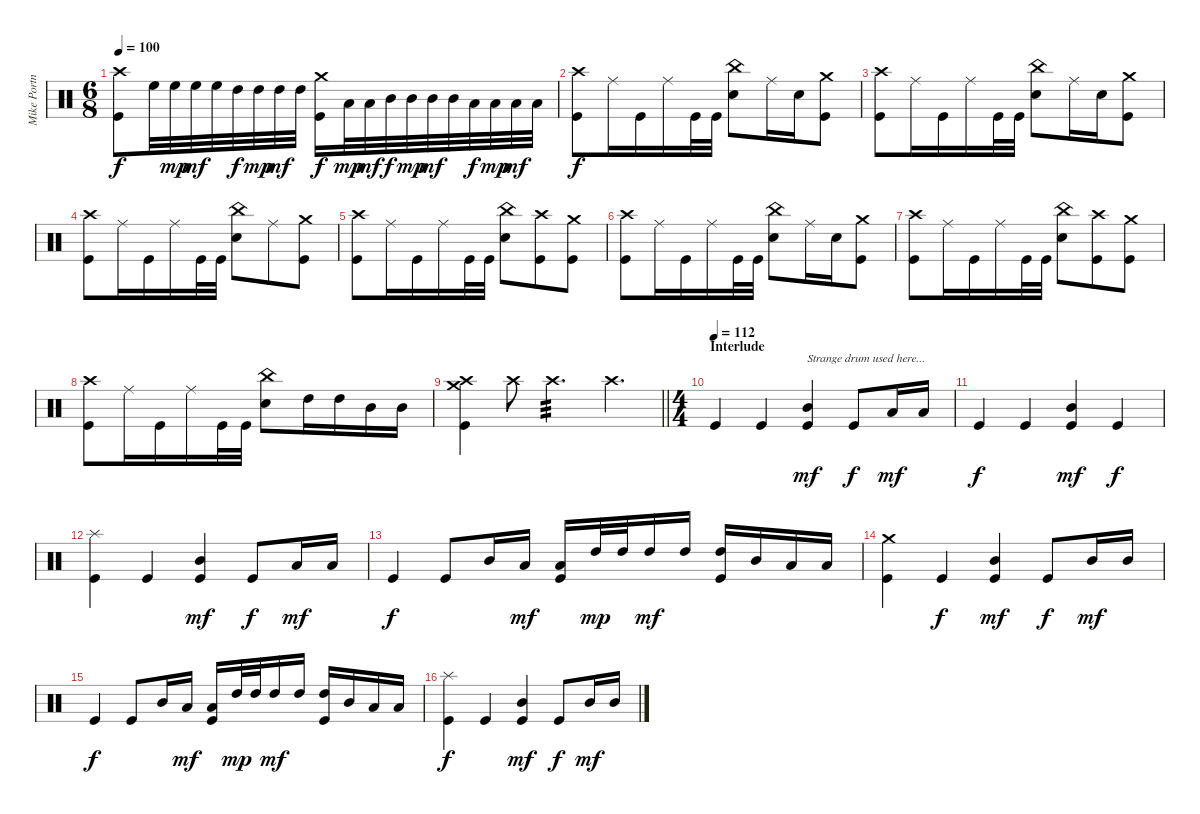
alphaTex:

\track ("Mike Portnoy" "Mike Portn") {instrument percussion}
\staff {score}
\articulation defaults
\ts (6 8)
\tempo 100
\clef neutral
\ks c
("Crash high (hit)" "Kick (hit)").8{dy f} "High Floor Tom (hit)".32 "High Floor Tom (hit)".32{dy mp} "High Floor Tom (hit)".32{dy mf} "High Floor Tom (hit)".32 "High Tom (hit)".32{dy f} "High Tom (hit)".32{dy mp} "High Tom (hit)".32{dy mf} "High Tom (hit)".32 ("Crash medium (hit)" "Kick (hit)").16{dy f} "Low Tom (hit)".32{dy mp} "Low Tom (hit)".32{dy mf} "Mid Tom (hit)".32{dy f} "Mid Tom (hit)".32{dy mp} "Mid Tom (hit)".32{dy mf} "Mid Tom (hit)".32 "Low Tom (hit)".32{dy f} "Low Tom (hit)".32{dy mp} "Low Tom (hit)".32{dy mf} "Low Tom (hit)".32 |
("Crash high (hit)" "Kick (hit)").8{dy f} "Ride (middle)".16 "Kick (hit)".16 "Ride (middle)".16 "Kick (hit)".32 "Kick (hit)".32 ("China (hit)" "Electric Snare (hit)").8 "Ride (middle)".16 "Electric Snare (hit)".16 ("Crash medium (hit)" "Kick (hit)").8 |
("Crash high (hit)" "Kick (hit)").8 "Ride (middle)".16 "Kick (hit)".16 "Ride (middle)".16 "Kick (hit)".32 "Kick (hit)".32 ("China (hit)" "Electric Snare (hit)").8 "Ride (middle)".16 "Electric Snare (hit)".16 ("Crash medium (hit)" "Kick (hit)").8 |
("Crash high (hit)" "Kick (hit)").8 "Ride (middle)".16 "Kick (hit)".16 "Ride (middle)".16 "Kick (hit)".32 "Kick (hit)".32 ("China (hit)" "Electric Snare (hit)").8 "Ride (middle)".8 ("Crash medium (hit)" "Kick (hit)").8 |
("Crash high (hit)" "Kick (hit)").8 "Ride (middle)".16 "Kick (hit)".16 "Ride (middle)".16 "Kick (hit)".32 "Kick (hit)".32 ("China (hit)" "Electric Snare (hit)").8 ("Crash high (hit)" "Kick (hit)").8 ("Crash medium (hit)" "Kick (hit)").8 |
("Crash high (hit)" "Kick (hit)").8 "Ride (middle)".16 "Kick (hit)".16 "Ride (middle)".16 "Kick (hit)".32 "Kick (hit)".32 ("China (hit)" "Electric Snare (hit)").8 "Ride (middle)".16 "Electric Snare (hit)".16 ("Crash medium (hit)" "Kick (hit)").8 |
("Crash high (hit)" "Kick (hit)").8 "Ride (middle)".16 "Kick (hit)".16 "Ride (middle)".16 "Kick (hit)".32 "Kick (hit)".32 ("China (hit)" "Electric Snare (hit)").8 ("Crash high (hit)" "Kick (hit)").8 ("Crash medium (hit)" "Kick (hit)").8 |
("Crash high (hit)" "Kick (hit)").8 "Ride (middle)".16 "Kick (hit)".16 "Ride (middle)".16 "Kick (hit)".32 "Kick (hit)".32 ("China (hit)" "Electric Snare (hit)").8 "High Tom (hit)".16 "High Tom (hit)".16 "Mid Tom (hit)".16 "Mid Tom (hit)".16 |
\barLineRight lightlight
("Crash medium (hit)" "Crash high (hit)" "Kick (hit)").4 "Crash high (hit)".8{volume 5} "Crash high (hit)".2{d tp 3 volume 13} "Crash high (hit)".4{d} |
\ts (4 4)
\section ("" "Interlude")
\tempo (112)
"Kick (hit)".4 "Kick (hit)".4 ("Mid Tom (hit)" "Kick (hit)").4{txt "Strange drum used here..." dy mf} "Kick (hit)".8{dy f} "Low Tom (hit)".16{dy mf} "Low Tom (hit)".16 |
"Kick (hit)".4{dy f} "Kick (hit)".4 ("Mid Tom (hit)" "Kick (hit)").4{dy mf} "Kick (hit)".4{dy f} |
("Splash (hit)" "Kick (hit)").4 "Kick (hit)".4 ("Mid Tom (hit)" "Kick (hit)").4{dy mf} "Kick (hit)".8{dy f} "Low Tom (hit)".16{dy mf} "Low Tom (hit)".16 |
"Kick (hit)".4{dy f} "Kick (hit)".8 "Mid Tom (hit)".16 "Low Tom (hit)".16{dy mf} ("Low Tom (hit)" "Kick (hit)").16 "High Tom (hit)".32{dy mp} "High Tom (hit)".32 "High Tom (hit)".16{dy mf} "High Tom (hit)".16 ("High Tom (hit)" "Kick (hit)").16 "Mid Tom (hit)".16 "Low Tom (hit)".16 "Low Tom (hit)".16 |
("Crash medium (hit)" "Kick (hit)").4 "Kick (hit)".4{dy f} ("Mid Tom (hit)" "Kick (hit)").4{dy mf} "Kick (hit)".8{dy f} "Mid Tom (hit)".16{dy mf} "Mid Tom (hit)".16 |
"Kick (hit)".4{dy f} "Kick (hit)".8 "Mid Tom (hit)".16 "Low Tom (hit)".16{dy mf} ("Low Tom (hit)" "Kick (hit)").16 "High Tom (hit)".32{dy mp} "High Tom (hit)".32 "High Tom (hit)".16{dy mf} "High Tom (hit)".16 ("High Tom (hit)" "Kick (hit)").16 "Mid Tom (hit)".16 "Low Tom (hit)".16 "Low Tom (hit)".16 |
("Splash (hit)" "Kick (hit)").4{dy f} "Kick (hit)".4 ("Mid Tom (hit)" "Kick (hit)").4{dy mf} "Kick (hit)".8{dy f} "Mid Tom (hit)".16{dy mf} "Mid Tom (hit)".16
